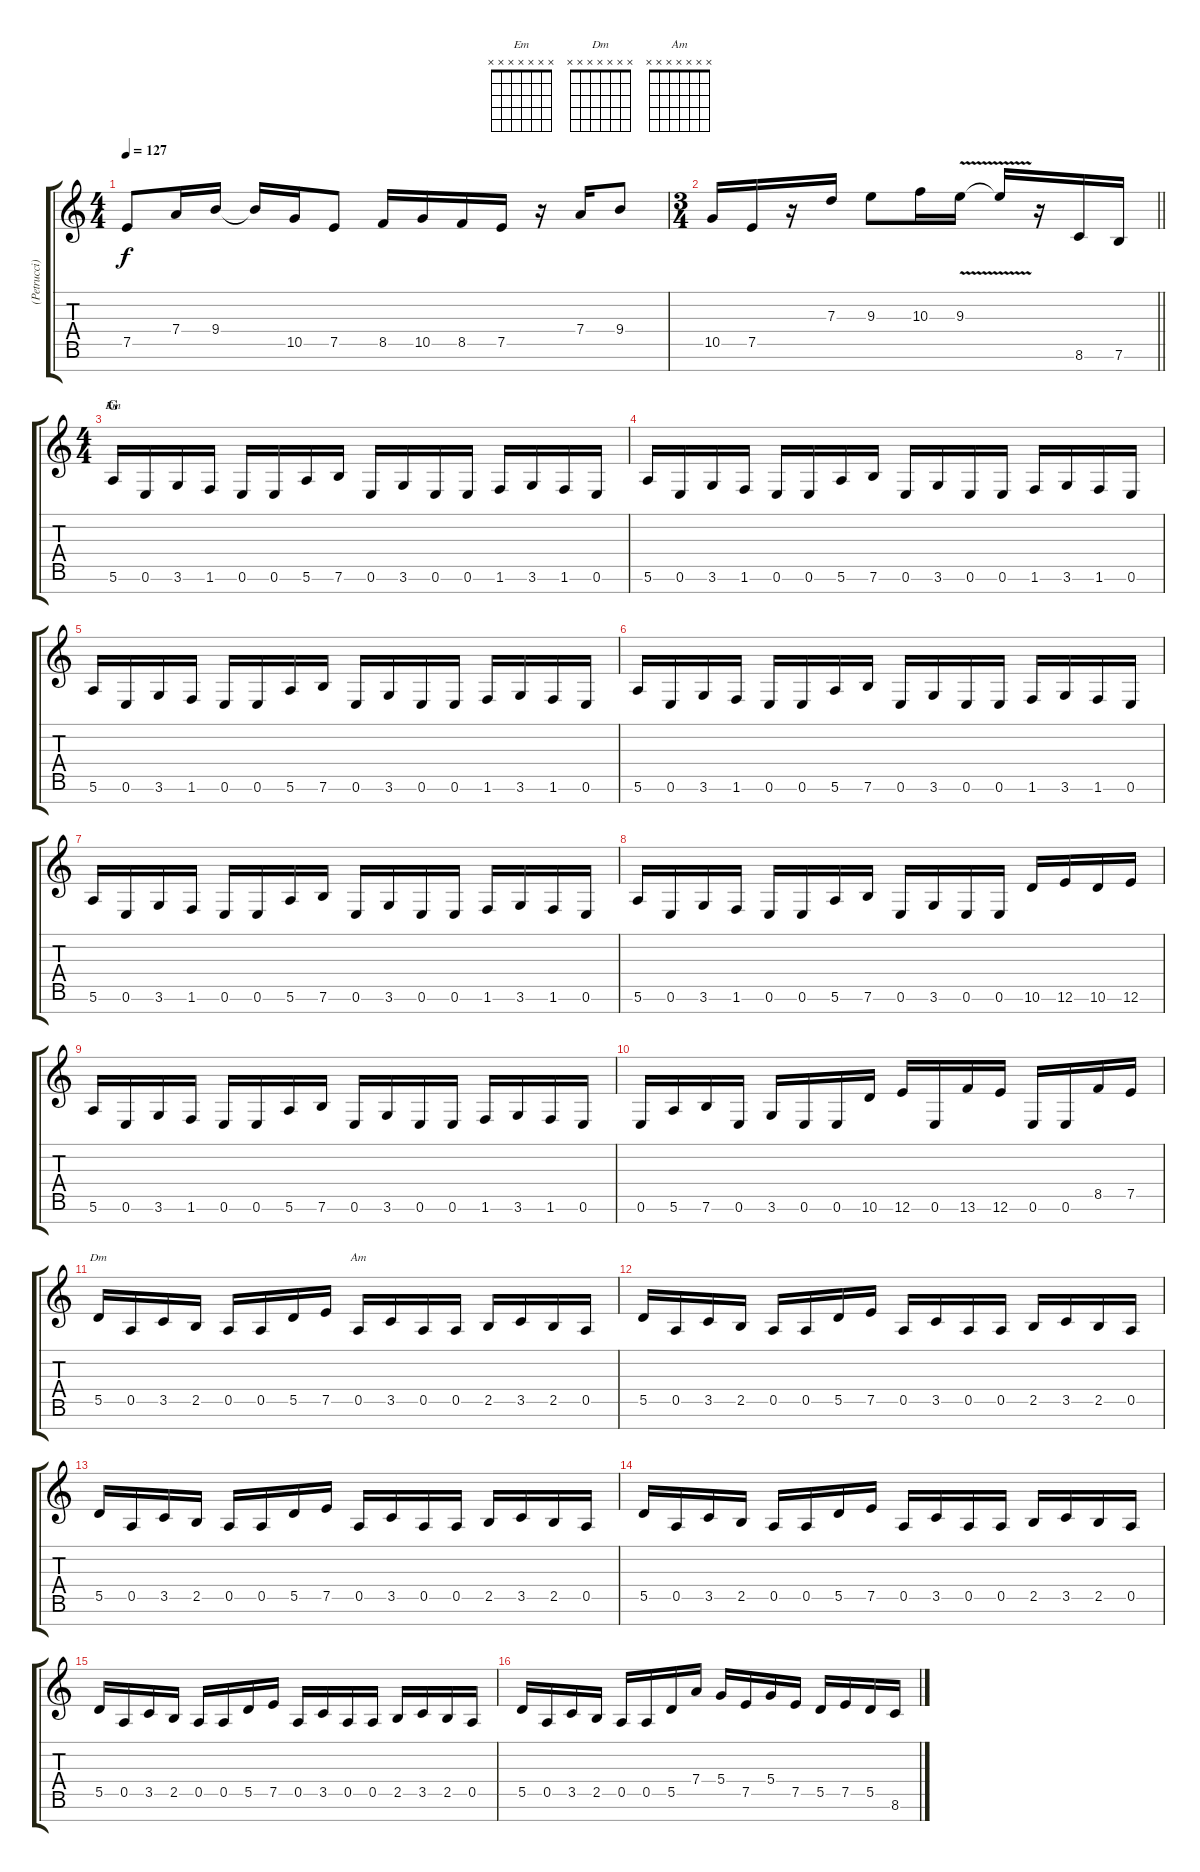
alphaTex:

\track ("(Petrucci) Elec. Gtr. 1" "(Petrucci)") {instrument overdrivenguitar}
\staff {score tabs}
\tuning (E4 B3 G3 D3 A2 E2 B1) {hide}
\chord ("Em" x x x x x x x)
\chord ("Dm" x x x x x x x)
\chord ("Am" x x x x x x x)
\ts (4 4)
\tempo 127
\clef g2
\ks aminor
7.5.8{dy f} 7.4.16 9.4.16 9.4{t}.16 10.5.16 7.5.8 8.5.16 10.5.16 8.5.16 7.5.16 r.16 7.4.16 9.4.8 |
\ts (3 4)
\barLineRight lightlight
10.5.16 7.5.16 r.16 7.3.16 9.3.8 10.3.16 9.3{v}.16 9.3{t}.16 r.16 8.6.16 7.6.16 |
\ts (4 4)
\section ("" "G")
5.6.16{ch "Em"} 0.6.16 3.6.16 1.6.16 0.6.16 0.6.16 5.6.16 7.6.16 0.6.16 3.6.16 0.6.16 0.6.16 1.6.16 3.6.16 1.6.16 0.6.16 |
5.6.16 0.6.16 3.6.16 1.6.16 0.6.16 0.6.16 5.6.16 7.6.16 0.6.16 3.6.16 0.6.16 0.6.16 1.6.16 3.6.16 1.6.16 0.6.16 |
5.6.16 0.6.16 3.6.16 1.6.16 0.6.16 0.6.16 5.6.16 7.6.16 0.6.16 3.6.16 0.6.16 0.6.16 1.6.16 3.6.16 1.6.16 0.6.16 |
5.6.16 0.6.16 3.6.16 1.6.16 0.6.16 0.6.16 5.6.16 7.6.16 0.6.16 3.6.16 0.6.16 0.6.16 1.6.16 3.6.16 1.6.16 0.6.16 |
5.6.16 0.6.16 3.6.16 1.6.16 0.6.16 0.6.16 5.6.16 7.6.16 0.6.16 3.6.16 0.6.16 0.6.16 1.6.16 3.6.16 1.6.16 0.6.16 |
5.6.16 0.6.16 3.6.16 1.6.16 0.6.16 0.6.16 5.6.16 7.6.16 0.6.16 3.6.16 0.6.16 0.6.16 10.6.16 12.6.16 10.6.16 12.6.16 |
5.6.16 0.6.16 3.6.16 1.6.16 0.6.16 0.6.16 5.6.16 7.6.16 0.6.16 3.6.16 0.6.16 0.6.16 1.6.16 3.6.16 1.6.16 0.6.16 |
0.6.16 5.6.16 7.6.16 0.6.16 3.6.16 0.6.16 0.6.16 10.6.16 12.6.16 0.6.16 13.6.16 12.6.16 0.6.16 0.6.16 8.5.16 7.5.16 |
5.5.16{ch "Dm"} 0.5.16 3.5.16 2.5.16 0.5.16 0.5.16 5.5.16 7.5.16 0.5.16{ch "Am"} 3.5.16 0.5.16 0.5.16 2.5.16 3.5.16 2.5.16 0.5.16 |
5.5.16 0.5.16 3.5.16 2.5.16 0.5.16 0.5.16 5.5.16 7.5.16 0.5.16 3.5.16 0.5.16 0.5.16 2.5.16 3.5.16 2.5.16 0.5.16 |
5.5.16 0.5.16 3.5.16 2.5.16 0.5.16 0.5.16 5.5.16 7.5.16 0.5.16 3.5.16 0.5.16 0.5.16 2.5.16 3.5.16 2.5.16 0.5.16 |
5.5.16 0.5.16 3.5.16 2.5.16 0.5.16 0.5.16 5.5.16 7.5.16 0.5.16 3.5.16 0.5.16 0.5.16 2.5.16 3.5.16 2.5.16 0.5.16 |
5.5.16 0.5.16 3.5.16 2.5.16 0.5.16 0.5.16 5.5.16 7.5.16 0.5.16 3.5.16 0.5.16 0.5.16 2.5.16 3.5.16 2.5.16 0.5.16 |
5.5.16 0.5.16 3.5.16 2.5.16 0.5.16 0.5.16 5.5.16 7.4.16 5.4.16 7.5.16 5.4.16 7.5.16 5.5.16 7.5.16 5.5.16 8.6.16
